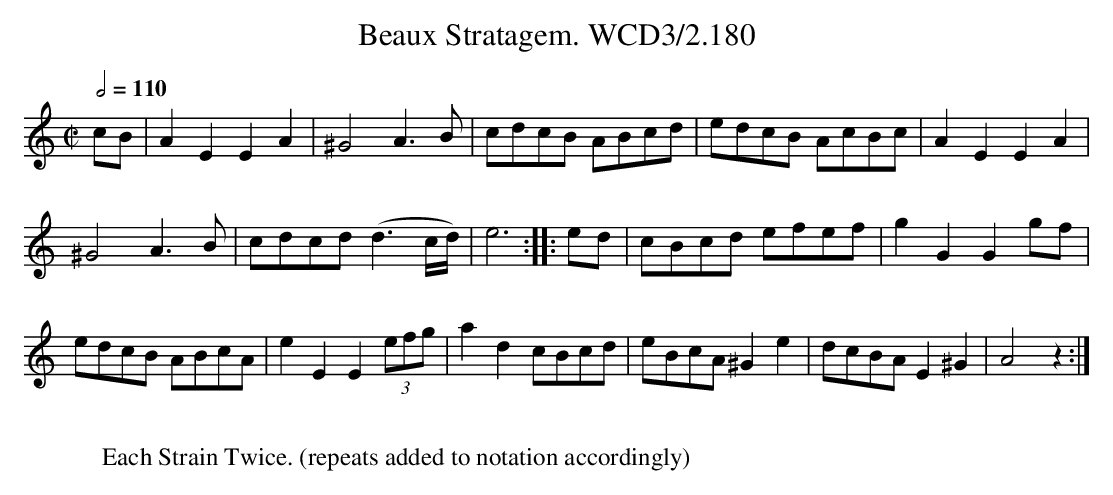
X:1
T:Beaux Stratagem. WCD3/2.180
M:C|
L:1/8
Q:1/2=110
K:Am
cB|A2E2E2A2|^G4 A3B|cdcB ABcd|edcB AcBc|A2E2E2A2|
^G4 A3B|cdcd (d3c/d/)|e6::ed|cBcd efef|g2G2G2gf|
edcB ABcA|e2E2E2 (3efg|a2d2 cBcd|\
eBcA ^G2e2|dcBA E2^G2|A4z2:|
W:
W:Each Strain Twice. (repeats added to notation accordingly)
